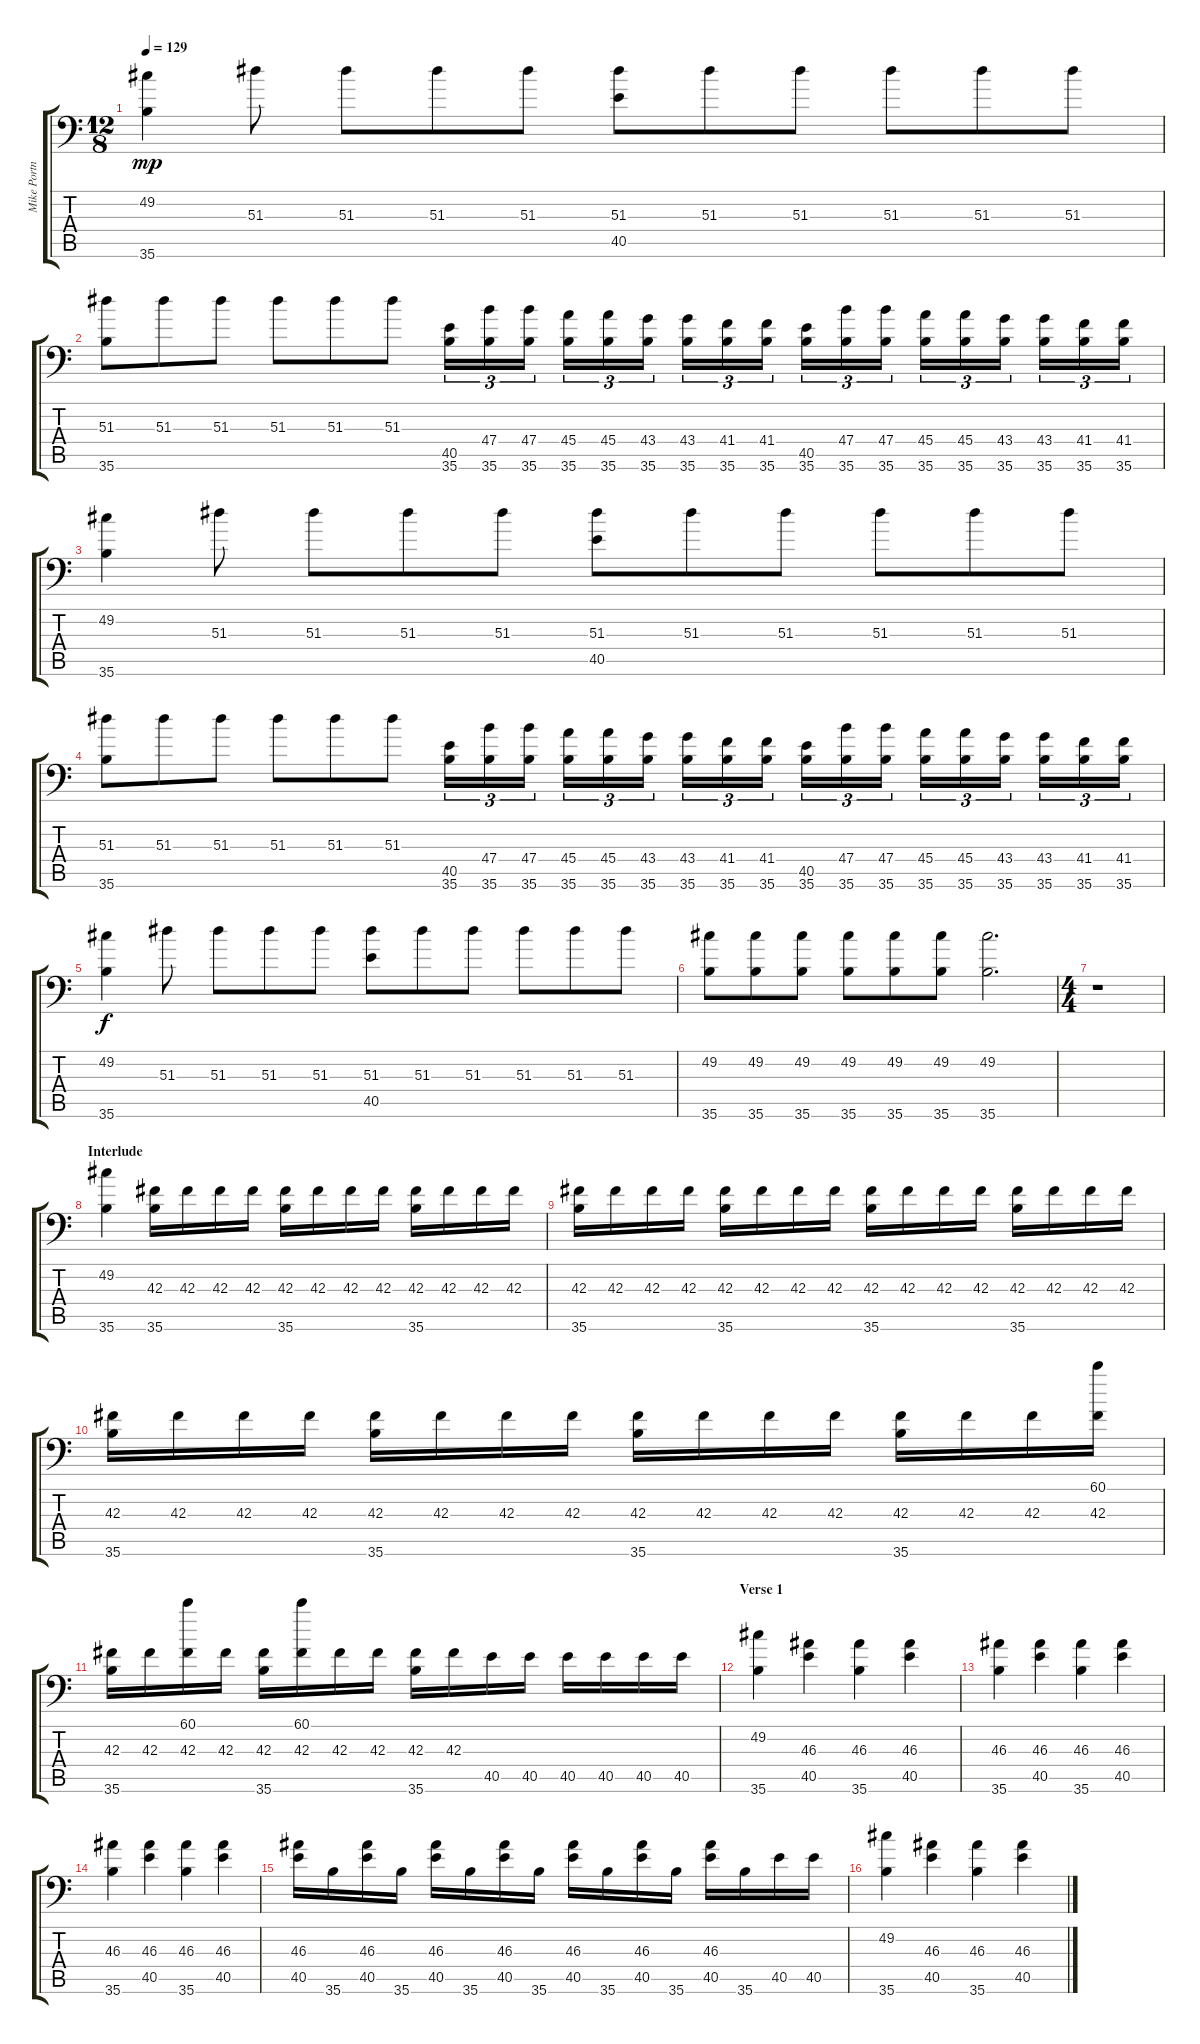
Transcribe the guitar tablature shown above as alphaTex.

\track ("Mike Portnoy (Drums)" "Mike Portn") {instrument acousticgrandpiano}
\staff {score tabs}
\tuning (C-1 C-1 C-1 C-1 C-1 C-1) {hide}
\ts (12 8)
\tempo 129
\clef f4
\ks c
(49.2 35.6).4{dy mp} 51.3.8 51.3.8 51.3.8 51.3.8 (51.3 40.5).8 51.3.8 51.3.8 51.3.8 51.3.8 51.3.8 |
(51.3 35.6).8 51.3.8 51.3.8 51.3.8 51.3.8 51.3.8 (40.5 35.6).16{tu (3 2)} (47.4 35.6).16{tu (3 2)} (47.4 35.6).16{tu (3 2)} (45.4 35.6).16{tu (3 2)} (45.4 35.6).16{tu (3 2)} (43.4 35.6).16{tu (3 2)} (43.4 35.6).16{tu (3 2)} (41.4 35.6).16{tu (3 2)} (41.4 35.6).16{tu (3 2)} (40.5 35.6).16{tu (3 2)} (47.4 35.6).16{tu (3 2)} (47.4 35.6).16{tu (3 2)} (45.4 35.6).16{tu (3 2)} (45.4 35.6).16{tu (3 2)} (43.4 35.6).16{tu (3 2)} (43.4 35.6).16{tu (3 2)} (41.4 35.6).16{tu (3 2)} (41.4 35.6).16{tu (3 2)} |
(49.2 35.6).4 51.3.8 51.3.8 51.3.8 51.3.8 (51.3 40.5).8 51.3.8 51.3.8 51.3.8 51.3.8 51.3.8 |
(51.3 35.6).8 51.3.8 51.3.8 51.3.8 51.3.8 51.3.8 (40.5 35.6).16{tu (3 2)} (47.4 35.6).16{tu (3 2)} (47.4 35.6).16{tu (3 2)} (45.4 35.6).16{tu (3 2)} (45.4 35.6).16{tu (3 2)} (43.4 35.6).16{tu (3 2)} (43.4 35.6).16{tu (3 2)} (41.4 35.6).16{tu (3 2)} (41.4 35.6).16{tu (3 2)} (40.5 35.6).16{tu (3 2)} (47.4 35.6).16{tu (3 2)} (47.4 35.6).16{tu (3 2)} (45.4 35.6).16{tu (3 2)} (45.4 35.6).16{tu (3 2)} (43.4 35.6).16{tu (3 2)} (43.4 35.6).16{tu (3 2)} (41.4 35.6).16{tu (3 2)} (41.4 35.6).16{tu (3 2)} |
(49.2 35.6).4{dy f} 51.3.8 51.3.8 51.3.8 51.3.8 (51.3 40.5).8 51.3.8 51.3.8 51.3.8 51.3.8 51.3.8 |
(49.2 35.6).8 (49.2 35.6).8 (49.2 35.6).8 (49.2 35.6).8 (49.2 35.6).8 (49.2 35.6).8 (49.2 35.6).2{d} |
\ts (4 4)
r.1 |
\section ("" "Interlude")
(49.2 35.6).4 (42.3 35.6).16 42.3.16 42.3.16 42.3.16 (42.3 35.6).16 42.3.16 42.3.16 42.3.16 (42.3 35.6).16 42.3.16 42.3.16 42.3.16 |
(42.3 35.6).16 42.3.16 42.3.16 42.3.16 (42.3 35.6).16 42.3.16 42.3.16 42.3.16 (42.3 35.6).16 42.3.16 42.3.16 42.3.16 (42.3 35.6).16 42.3.16 42.3.16 42.3.16 |
(42.3 35.6).16 42.3.16 42.3.16 42.3.16 (42.3 35.6).16 42.3.16 42.3.16 42.3.16 (42.3 35.6).16 42.3.16 42.3.16 42.3.16 (42.3 35.6).16 42.3.16 42.3.16 (60.1 42.3).16 |
(42.3 35.6).16 42.3.16 (60.1 42.3).16 42.3.16 (42.3 35.6).16 (60.1 42.3).16 42.3.16 42.3.16 (42.3 35.6).16 42.3.16 40.5.16 40.5.16 40.5.16 40.5.16 40.5.16 40.5.16 |
\section ("" "Verse 1")
(49.2 35.6).4 (46.3 40.5).4 (46.3 35.6).4 (46.3 40.5).4 |
(46.3 35.6).4 (46.3 40.5).4 (46.3 35.6).4 (46.3 40.5).4 |
(46.3 35.6).4 (46.3 40.5).4 (46.3 35.6).4 (46.3 40.5).4 |
(46.3 40.5).16 35.6.16 (46.3 40.5).16 35.6.16 (46.3 40.5).16 35.6.16 (46.3 40.5).16 35.6.16 (46.3 40.5).16 35.6.16 (46.3 40.5).16 35.6.16 (46.3 40.5).16 35.6.16 40.5.16 40.5.16 |
(49.2 35.6).4 (46.3 40.5).4 (46.3 35.6).4 (46.3 40.5).4
